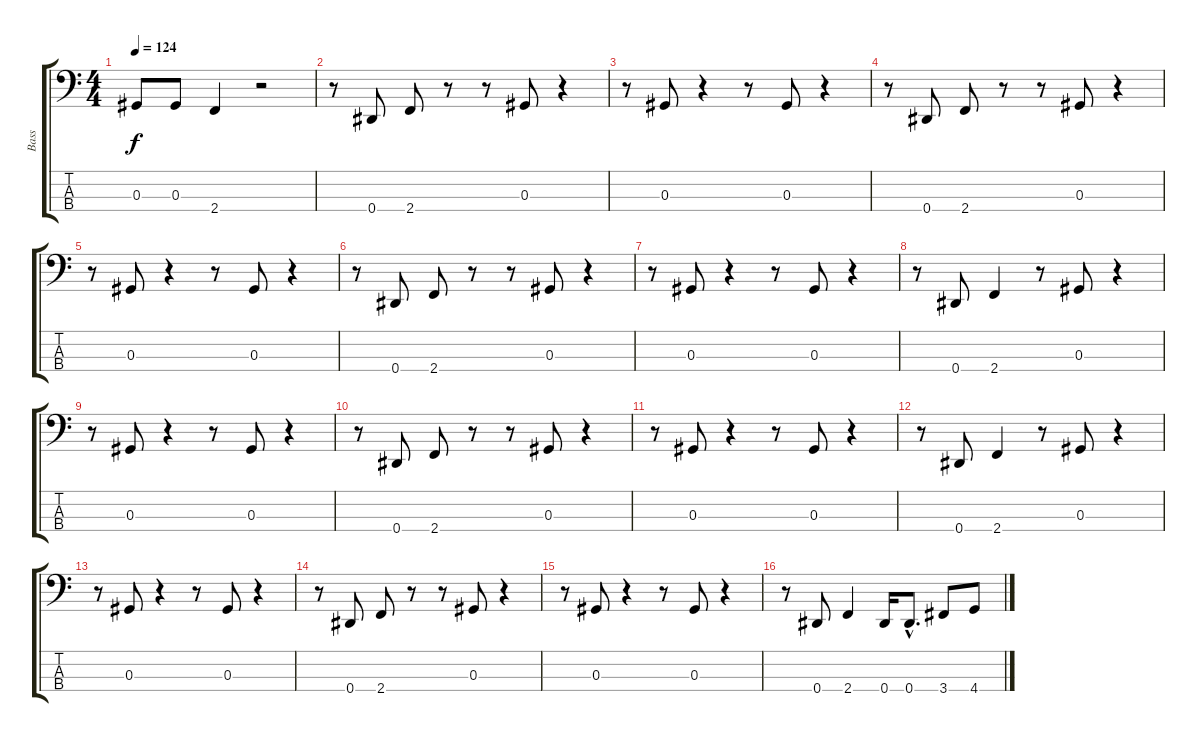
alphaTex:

\track ("Bass" "Bass") {instrument electricbassfinger}
\staff {score tabs}
\tuning (Gb2 Db2 Ab1 Eb1) {hide}
\ts (4 4)
\tempo 124
\clef f4
\ks c
0.3.8{dy f} 0.3.8 2.4.4 r.2 |
r.8 0.4.8 2.4.8 r.8 r.8 0.3.8 r.4 |
r.8 0.3.8 r.4 r.8 0.3.8 r.4 |
r.8 0.4.8 2.4.8 r.8 r.8 0.3.8 r.4 |
r.8 0.3.8 r.4 r.8 0.3.8 r.4 |
r.8 0.4.8 2.4.8 r.8 r.8 0.3.8 r.4 |
r.8 0.3.8 r.4 r.8 0.3.8 r.4 |
r.8 0.4.8 2.4.4 r.8 0.3.8 r.4 |
r.8 0.3.8 r.4 r.8 0.3.8 r.4 |
r.8 0.4.8 2.4.8 r.8 r.8 0.3.8 r.4 |
r.8 0.3.8 r.4 r.8 0.3.8 r.4 |
r.8 0.4.8 2.4.4 r.8 0.3.8 r.4 |
r.8 0.3.8 r.4 r.8 0.3.8 r.4 |
r.8 0.4.8 2.4.8 r.8 r.8 0.3.8 r.4 |
r.8 0.3.8 r.4 r.8 0.3.8 r.4 |
r.8 0.4.8 2.4.4 0.4.16 0.4{hac}.8{d} 3.4.8 4.4.8
